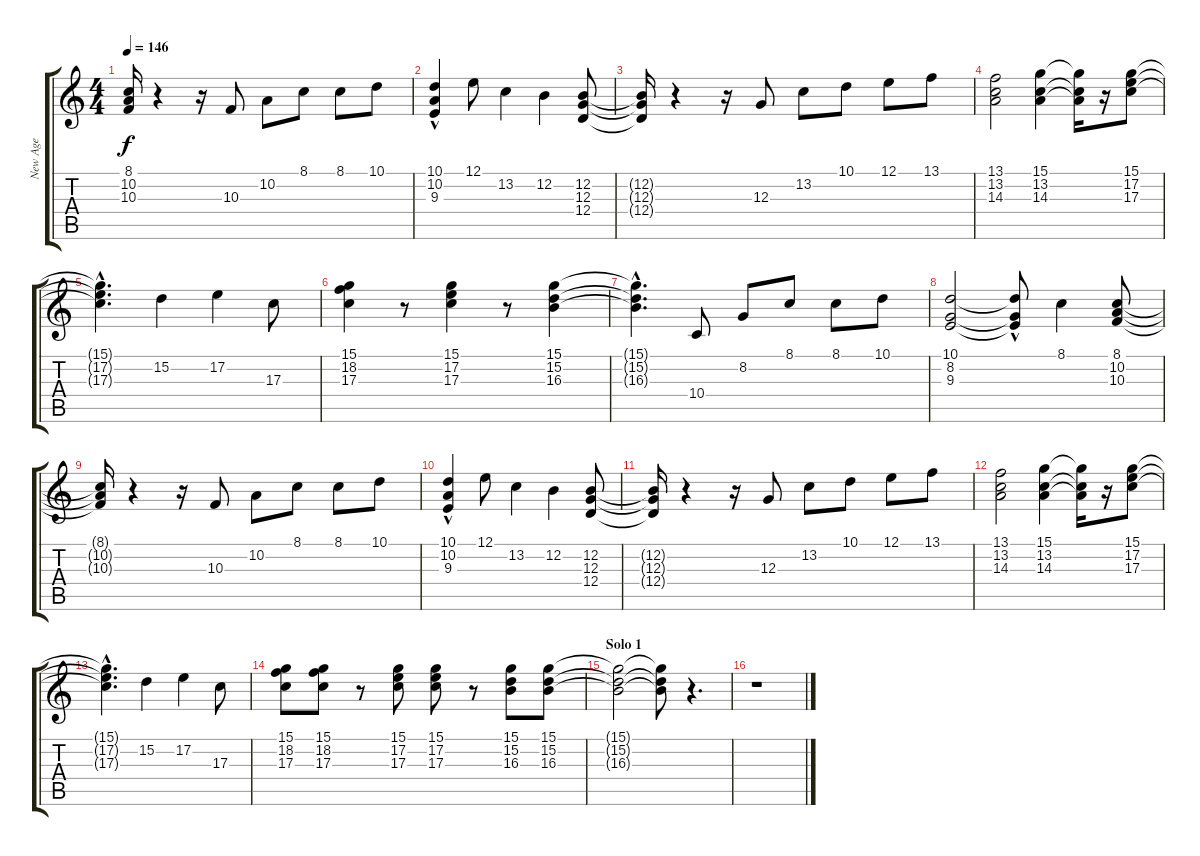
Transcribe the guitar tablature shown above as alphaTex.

\track ("New Age" "New Age") {instrument synthstrings1}
\staff {score tabs}
\tuning (E4 B3 G3 D3 A2 E2) {hide}
\ts (4 4)
\tempo 146
\clef g2
\ks c
(8.1{t} 10.2{t} 10.3{t}).16{dy f} r.4 r.16 10.3.8 10.2.8 8.1.8 8.1.8 10.1.8 |
(10.1 10.2{hac} 9.3{hac}).4 12.1.8 13.2.4 12.2.4 (12.2 12.3 12.4).8 |
(12.2{t} 12.3{t} 12.4{t}).16 r.4 r.16 12.3.8 13.2.8 10.1.8 12.1.8 13.1.8 |
(13.1 13.2 14.3).2 (15.1 13.2 14.3).4 (15.1{t} 13.2{t} 14.3{t}).16 r.16 (15.1 17.2 17.3).8 |
(15.1{hac t} 17.2{hac t} 17.3{hac t}).4{d} 15.2.4 17.2.4 17.3.8 |
(15.1 18.2 17.3).4 r.8 (15.1 17.2 17.3).4 r.8 (15.1 15.2 16.3).4 |
(15.1{hac t} 15.2{hac t} 16.3{hac t}).4{d} 10.4.8 8.2.8 8.1.8 8.1.8 10.1.8 |
(10.1 8.2 9.3).2 (10.1{t} 8.2{hac t} 9.3{hac t}).8 8.1.4 (8.1 10.2 10.3).8 |
(8.1{t} 10.2{t} 10.3{t}).16 r.4 r.16 10.3.8 10.2.8 8.1.8 8.1.8 10.1.8 |
(10.1 10.2{hac} 9.3{hac}).4 12.1.8 13.2.4 12.2.4 (12.2 12.3 12.4).8 |
(12.2{t} 12.3{t} 12.4{t}).16 r.4 r.16 12.3.8 13.2.8 10.1.8 12.1.8 13.1.8 |
(13.1 13.2 14.3).2 (15.1 13.2 14.3).4 (15.1{t} 13.2{t} 14.3{t}).16 r.16 (15.1 17.2 17.3).8 |
(15.1{hac t} 17.2{hac t} 17.3{hac t}).4{d} 15.2.4 17.2.4 17.3.8 |
(15.1 18.2 17.3).8 (15.1 18.2 17.3).8 r.8 (15.1 17.2 17.3).8 (15.1 17.2 17.3).8 r.8 (15.1 15.2 16.3).8 (15.1 15.2 16.3).8 |
\section ("" "Solo 1")
(15.1{t} 15.2{t} 16.3{t}).2 (15.1{t} 15.2{t} 16.3{t}).8 r.4{d} |
r.1
